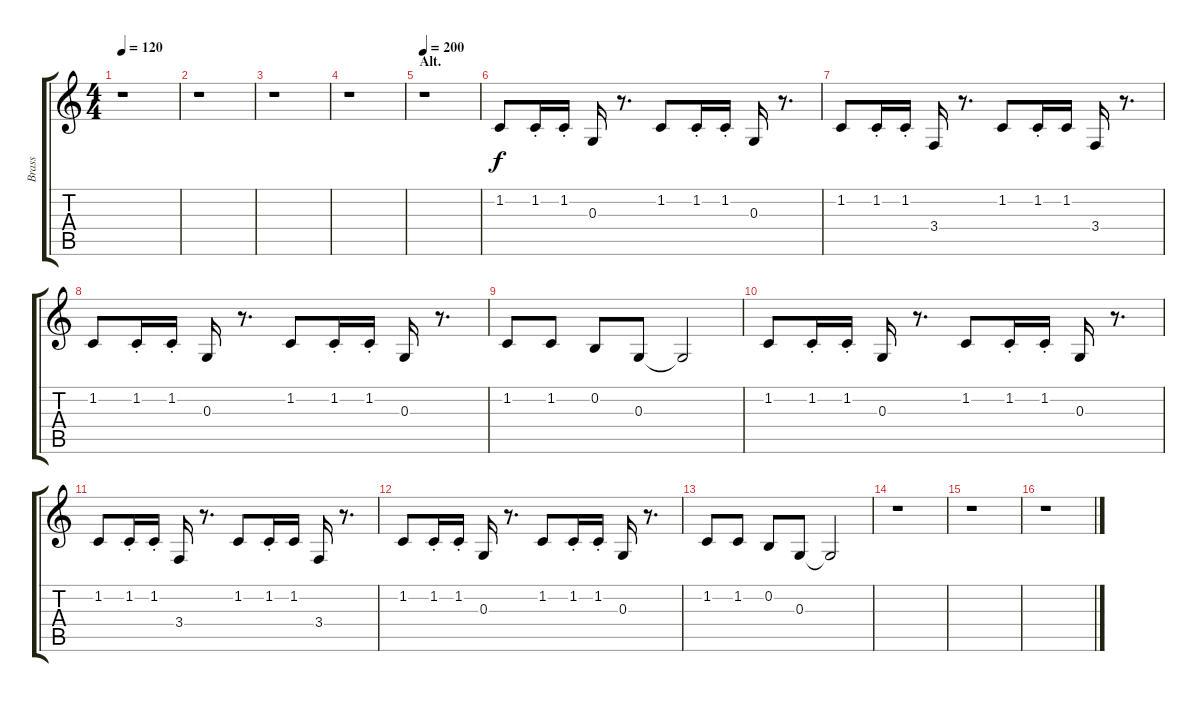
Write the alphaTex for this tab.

\track ("Brass" "Brass") {instrument trombone}
\staff {score tabs}
\tuning (E4 B3 G3 D3 A2 E2) {hide}
\ts (4 4)
\tempo 120
\clef g2
\ks c
r.1{dy f} |
r.1 |
r.1 |
r.1 |
\section ("" "Alt.")
\tempo 200
r.1 |
1.2.8 1.2{st}.16 1.2{st}.16 0.3.16 r.8{d} 1.2.8 1.2{st}.16 1.2{st}.16 0.3.16 r.8{d} |
1.2.8 1.2{st}.16 1.2{st}.16 3.4.16 r.8{d} 1.2.8 1.2{st}.16 1.2.16 3.4.16 r.8{d} |
1.2.8 1.2{st}.16 1.2{st}.16 0.3.16 r.8{d} 1.2.8 1.2{st}.16 1.2{st}.16 0.3.16 r.8{d} |
1.2.8 1.2.8 0.2.8 0.3.8 0.3{t}.2 |
1.2.8 1.2{st}.16 1.2{st}.16 0.3.16 r.8{d} 1.2.8 1.2{st}.16 1.2{st}.16 0.3.16 r.8{d} |
1.2.8 1.2{st}.16 1.2{st}.16 3.4.16 r.8{d} 1.2.8 1.2{st}.16 1.2.16 3.4.16 r.8{d} |
1.2.8 1.2{st}.16 1.2{st}.16 0.3.16 r.8{d} 1.2.8 1.2{st}.16 1.2{st}.16 0.3.16 r.8{d} |
1.2.8 1.2.8 0.2.8 0.3.8 0.3{t}.2 |
r.1 |
r.1 |
r.1
